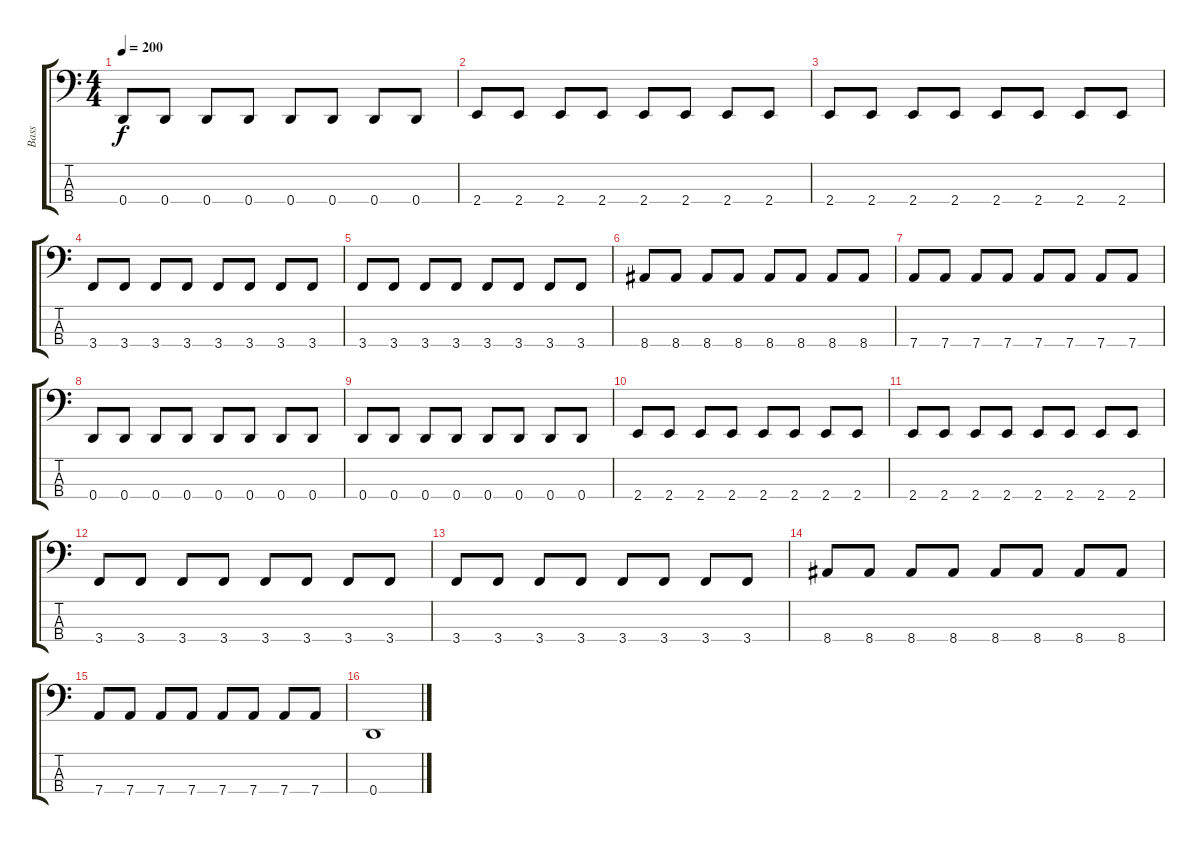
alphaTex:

\track ("Bass" "Bass") {instrument electricbasspick}
\staff {score tabs}
\tuning (G2 D2 A1 D1) {hide}
\ts (4 4)
\tempo 200
\clef f4
\ks c
0.4.8{dy f} 0.4.8 0.4.8 0.4.8 0.4.8 0.4.8 0.4.8 0.4.8 |
2.4.8 2.4.8 2.4.8 2.4.8 2.4.8 2.4.8 2.4.8 2.4.8 |
2.4.8 2.4.8 2.4.8 2.4.8 2.4.8 2.4.8 2.4.8 2.4.8 |
3.4.8 3.4.8 3.4.8 3.4.8 3.4.8 3.4.8 3.4.8 3.4.8 |
3.4.8 3.4.8 3.4.8 3.4.8 3.4.8 3.4.8 3.4.8 3.4.8 |
8.4.8 8.4.8 8.4.8 8.4.8 8.4.8 8.4.8 8.4.8 8.4.8 |
7.4.8 7.4.8 7.4.8 7.4.8 7.4.8 7.4.8 7.4.8 7.4.8 |
0.4.8 0.4.8 0.4.8 0.4.8 0.4.8 0.4.8 0.4.8 0.4.8 |
0.4.8 0.4.8 0.4.8 0.4.8 0.4.8 0.4.8 0.4.8 0.4.8 |
2.4.8 2.4.8 2.4.8 2.4.8 2.4.8 2.4.8 2.4.8 2.4.8 |
2.4.8 2.4.8 2.4.8 2.4.8 2.4.8 2.4.8 2.4.8 2.4.8 |
3.4.8 3.4.8 3.4.8 3.4.8 3.4.8 3.4.8 3.4.8 3.4.8 |
3.4.8 3.4.8 3.4.8 3.4.8 3.4.8 3.4.8 3.4.8 3.4.8 |
8.4.8 8.4.8 8.4.8 8.4.8 8.4.8 8.4.8 8.4.8 8.4.8 |
7.4.8 7.4.8 7.4.8 7.4.8 7.4.8 7.4.8 7.4.8 7.4.8 |
0.4.1
